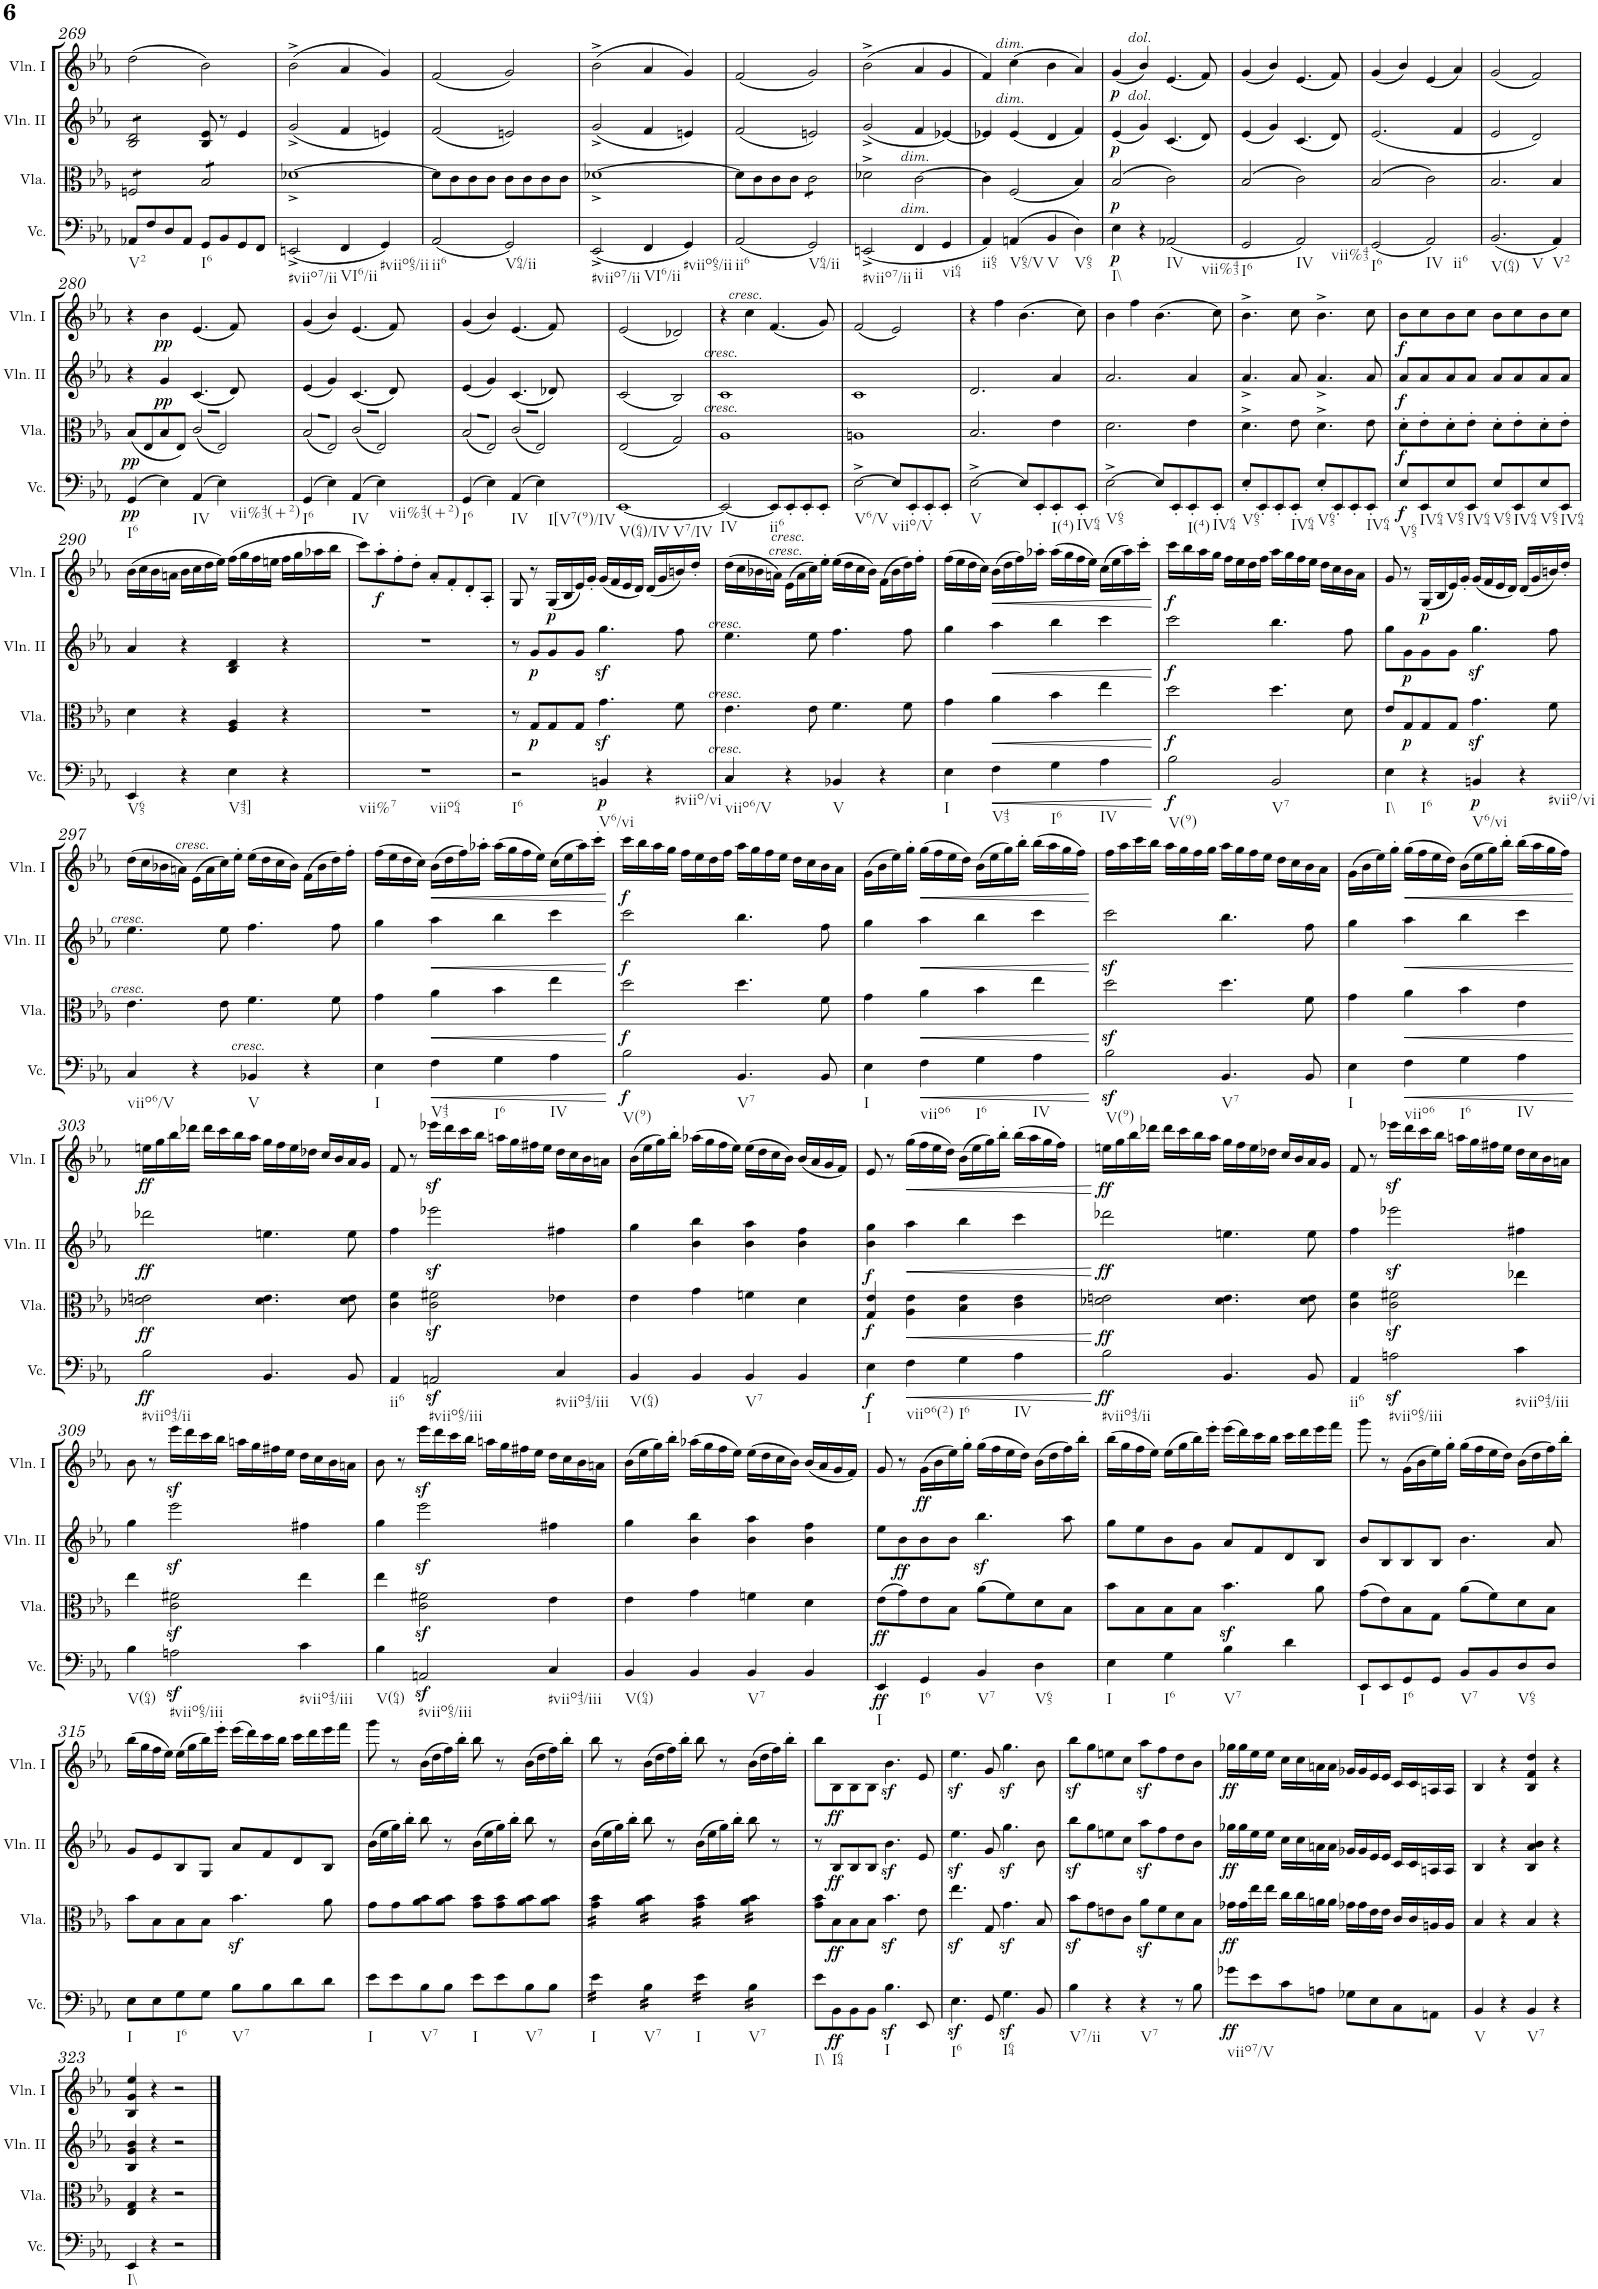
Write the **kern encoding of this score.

**kern	**dynam	**kern	**dynam	**kern	**dynam	**kern	**dynam
*part4	*part4	*part3	*part3	*part2	*part2	*part1	*part1
*staff4	*staff4	*staff3	*staff3	*staff2	*staff2	*staff1	*staff1
*I"Violoncello	*	*I"Viola	*	*I"Violino II	*	*I"Violino I	*
*I'Vc.	*	*I'Vla.	*	*I'Vln. II	*	*I'Vln. I	*
!!LO:PB:g=z
*clefF4	*	*clefC3	*	*clefG2	*	*clefG2	*
*k[b-e-a-]	*	*k[b-e-a-]	*	*k[b-e-a-]	*	*k[b-e-a-]	*
*M4/4	*	*M4/4	*	*M4/4	*	*M4/4	*
*met(c)	*	*met(c)	*	*met(c)	*	*met(c)	*
=269	=269	=269	=269	=269	=269	=269	=269
!LO:TX:b:t=V2	!	!	!	!	!	!	!
*	*	*tremolo	*	*	*	*	*
*	*	*	*	*tremolo	*	*	*
8AA-X/L	.	8Fn/L	.	8B-/ 8d/L	.	(2dd\	.
8F/	.	8Fn/	.	8B-/ 8d/	.	.	.
8D/	.	8Fn/	.	8B-/ 8d/	.	.	.
8AA-/J	.	8Fn/J	.	8B-/ 8d/J	.	.	.
*	*	*	*	*Xtremolo	*	*	*
!LO:TX:b:t=I6	!	!	!	!	!	!	!
8GG/L	.	8B-/L	.	8B-/ 8e-/	.	2b-\)	.
8BB-/	.	8B-/	.	8r	.	.	.
8GG/	.	8B-/	.	4e-/	.	.	.
8FF/J	.	8B-/J	.	.	.	.	.
*	*	*Xtremolo	*	*	*	*	*
=270	=270	=270	=270	=270	=270	=270	=270
!LO:TX:b:t=#viio7/ii	!	!	!	!	!	!	!
(2EEn^/	.	[1d-X^	.	(2g^/	.	(2b-^\	.
!LO:TX:b:t=VI6/ii	!	!	!	!	!	!	!
4FF/	.	.	.	4f/	.	4a-/	.
!LO:TX:b:t=#viio65/ii	!	!	!	!	!	!	!
4GG/)	.	.	.	4en/)	.	4g/)	.
=271	=271	=271	=271	=271	=271	=271	=271
!LO:TX:b:t=ii6	!	!	!	!	!	!	!
(2AA-/	.	8d-\L]	.	(2f/	.	(2f/	.
.	.	8c\	.	.	.	.	.
.	.	8c\	.	.	.	.	.
.	.	8c\J	.	.	.	.	.
!LO:TX:b:t=V64/ii	!	!	!	!	!	!	!
2GG/)	.	8c\L	.	2en/)	.	2g/)	.
.	.	8c\	.	.	.	.	.
.	.	8c\	.	.	.	.	.
.	.	8c\J	.	.	.	.	.
=272	=272	=272	=272	=272	=272	=272	=272
!LO:TX:b:t=#viio7/ii	!	!	!	!	!	!	!
(2EE-^/	.	[1d-X^	.	(2g^/	.	(2b-^\	.
!LO:TX:b:t=VI6/ii	!	!	!	!	!	!	!
4FF/	.	.	.	4f/	.	4a-/	.
!LO:TX:b:t=#viio65/ii	!	!	!	!	!	!	!
4GG/)	.	.	.	4en/)	.	4g/)	.
=273	=273	=273	=273	=273	=273	=273	=273
!LO:TX:b:t=ii6	!	!	!	!	!	!	!
(2AA-/	.	8d-\L]	.	(2f/	.	(2f/	.
.	.	8c\	.	.	.	.	.
.	.	8c\	.	.	.	.	.
.	.	8c\J	.	.	.	.	.
!LO:TX:b:t=V64/ii	!	!	!	!	!	!	!
*	*	*tremolo	*	*	*	*	*
2GG/)	.	8c\L	.	2en/)	.	2g/)	.
.	.	8c\	.	.	.	.	.
.	.	8c\	.	.	.	.	.
.	.	8c\J	.	.	.	.	.
*	*	*Xtremolo	*	*	*	*	*
=274	=274	=274	=274	=274	=274	=274	=274
!LO:TX:b:t=#viio7/ii	!	!	!	!	!	!	!
(2EEn^/	.	2d-X^\	.	(2g^/	.	(2b-^\	.
!	!	!LO:TX:a:i:t=dim.	!	!	!	!	!
!LO:TX:a:i:t=dim.	!	!	!	!	!	!	!
!LO:TX:b:t=ii	!	!	!	!	!	!	!
4FF/	.	[2c\	.	4f/	.	4a-/	.
!LO:TX:b:t=vi64	!	!	!	!	!	!	!
4GG/	.	.	.	[4e-X/)	.	4g/	.
=275	=275	=275	=275	=275	=275	=275	=275
!LO:TX:b:t=ii65	!	!	!	!	!	!	!
4AA-/)	.	4c\]	.	4e-X/]	.	4f/)	.
!	!	!	!	!	!	!LO:TX:a:i:t=dim.	!
!	!	!	!	!LO:TX:a:i:t=dim.	!	!	!
!LO:TX:b:t=V65/V	!	!	!	!	!	!	!
(4AAn/	.	(2F/	.	(4e-/	.	(4cc\	.
!LO:TX:b:t=V	!	!	!	!	!	!	!
4BB-/	.	.	.	4d/	.	4b-\	.
!LO:TX:b:t=V65	!	!	!	!	!	!	!
4D\)	.	4B-/)	.	4f/)	.	4a-/)	.
=276	=276	=276	=276	=276	=276	=276	=276
!LO:TX:b:t=I\\	!	!	!	!	!	!	!
!	!LO:DY:b	!	!LO:DY:b	!	!LO:DY:b	!	!LO:DY:b
4E-\	p	(2B-/	p	(4e-/	p	(4g/	p
!	!	!	!	!	!	!LO:TX:a:i:t=dol.	!
!	!	!	!	!LO:TX:a:i:t=dol.	!	!	!
4r	.	.	.	4g/)	.	4b-/)	.
!LO:TX:b:t=IV	!	!	!	!	!	!	!
!LO:TX:b:t=vii%43	!	!	!	!	!	!	!
(2AA-X/	.	2c\)	.	(4.c/	.	(4.e-/	.
.	.	.	.	8d/)	.	8f/)	.
=277	=277	=277	=277	=277	=277	=277	=277
!LO:TX:b:t=I6	!	!	!	!	!	!	!
2GG/	.	(2B-/	.	(4e-/	.	(4g/	.
.	.	.	.	4g/)	.	4b-/)	.
!LO:TX:b:t=IV	!	!	!	!	!	!	!
!LO:TX:b:t=vii%43	!	!	!	!	!	!	!
2AA-/)	.	2c\)	.	(4.c/	.	(4.e-/	.
.	.	.	.	8d/)	.	8f/)	.
=278	=278	=278	=278	=278	=278	=278	=278
!LO:TX:b:t=I6	!	!	!	!	!	!	!
(2GG/	.	(2B-/	.	(2.e-/	.	(4g/	.
.	.	.	.	.	.	4b-/)	.
!LO:TX:b:t=IV	!	!	!	!	!	!	!
!LO:TX:b:t=ii6	!	!	!	!	!	!	!
2AA-/)	.	2c\)	.	.	.	(4e-/	.
.	.	.	.	4f/	.	4a-/)	.
=279	=279	=279	=279	=279	=279	=279	=279
!LO:TX:b:t=V(64)	!	!	!	!	!	!	!
!LO:TX:b:t=V	!	!	!	!	!	!	!
(2.BB-/	.	2.B-/	.	2e-/	.	(2g/	.
.	.	.	.	2d/)	.	2f/)	.
!LO:TX:b:t=V2	!	!	!	!	!	!	!
4AA-/)	.	4B-/	.	.	.	.	.
!!LO:LB:g=z
=280	=280	=280	=280	=280	=280	=280	=280
!LO:TX:b:t=I6	!	!	!	!	!	!	!
!	!LO:DY:b	!	!LO:DY:b	!	!	!	!
(4GG/	pp	(8B-/L	pp	4r	.	4r	.
.	.	8E-/	.	.	.	.	.
!	!	!	!	!	!LO:DY:b	!	!LO:DY:b
4E-\)	.	8B-/	.	4g/	pp	4b-\	pp
.	.	8E-/J)	.	.	.	.	.
!LO:TX:b:t=IV	!	!	!	!	!	!	!
*	*	*tremolo	*	*	*	*	*
(4AA-/	.	(16c/LL	.	(4.c/	.	(4.e-/	.
.	.	16E-/)	.	.	.	.	.
.	.	16c/	.	.	.	.	.
.	.	16E-/)	.	.	.	.	.
!LO:TX:b:t=vii%43(+2)	!	!	!	!	!	!	!
4E-\)	.	16c/	.	.	.	.	.
.	.	16E-/)	.	.	.	.	.
.	.	16c/	.	8d/)	.	8f/)	.
.	.	16E-/)JJ	.	.	.	.	.
=281	=281	=281	=281	=281	=281	=281	=281
!LO:TX:b:t=I6	!	!	!	!	!	!	!
(4GG/	.	(16B-/LL	.	(4e-/	.	(4g/	.
.	.	16E-/)	.	.	.	.	.
.	.	16B-/	.	.	.	.	.
.	.	16E-/)	.	.	.	.	.
4E-\)	.	16B-/	.	4g/)	.	4b-/)	.
.	.	16E-/)	.	.	.	.	.
.	.	16B-/	.	.	.	.	.
.	.	16E-/)JJ	.	.	.	.	.
!LO:TX:b:t=IV	!	!	!	!	!	!	!
(4AA-/	.	(16c/LL	.	(4.c/	.	(4.e-/	.
.	.	16E-/)	.	.	.	.	.
.	.	16c/	.	.	.	.	.
.	.	16E-/)	.	.	.	.	.
!LO:TX:b:t=vii%43(+2)	!	!	!	!	!	!	!
4E-\)	.	16c/	.	.	.	.	.
.	.	16E-/)	.	.	.	.	.
.	.	16c/	.	8d/)	.	8f/)	.
.	.	16E-/)JJ	.	.	.	.	.
=282	=282	=282	=282	=282	=282	=282	=282
!LO:TX:b:t=I6	!	!	!	!	!	!	!
(4GG/	.	(16B-/LL	.	(4e-/	.	(4g/	.
.	.	16E-/)	.	.	.	.	.
.	.	16B-/	.	.	.	.	.
.	.	16E-/)	.	.	.	.	.
4E-\)	.	16B-/	.	4g/)	.	4b-/)	.
.	.	16E-/)	.	.	.	.	.
.	.	16B-/	.	.	.	.	.
.	.	16E-/)JJ	.	.	.	.	.
!LO:TX:b:t=IV	!	!	!	!	!	!	!
(4AA-/	.	(16c/LL	.	(4.c/	.	(4.e-/	.
.	.	16E-/)	.	.	.	.	.
.	.	16c/	.	.	.	.	.
.	.	16E-/)	.	.	.	.	.
!LO:TX:b:t=I[V7(9)/IV	!	!	!	!	!	!	!
4E-\)	.	16c/	.	.	.	.	.
.	.	16E-/)	.	.	.	.	.
.	.	16c/	.	8d-X/)	.	8f/)	.
.	.	16E-/)JJ	.	.	.	.	.
*	*	*Xtremolo	*	*	*	*	*
=283	=283	=283	=283	=283	=283	=283	=283
!LO:TX:b:t=V(64)/IV	!	!	!	!	!	!	!
!LO:TX:b:t=V7/IV	!	!	!	!	!	!	!
[1EE-	.	(2E-/	.	(2c/	.	(2e-/	.
.	.	.	.	.	.	.	.
.	.	.	.	.	.	.	.
.	.	.	.	.	.	.	.
.	.	2G/)	.	2B-/)	.	2d-X/)	.
=284	=284	=284	=284	=284	=284	=284	=284
!	!	!	!	!LO:TX:a:i:t=cresc.	!	!	!
!	!	!LO:TX:a:i:t=cresc.	!	!	!	!	!
!LO:TX:b:t=IV	!	!	!	!	!	!	!
2EE-/_	.	1A-	.	1c	.	4r	.
!	!	!	!	!	!	!LO:TX:a:i:t=cresc.	!
.	.	.	.	.	.	4cc\	.
!LO:TX:b:t=ii6	!	!	!	!	!	!	!
8EE-/L]	.	.	.	.	.	(4.f/	.
!LO:TX:b:i:t=cresc.	!	!	!	!	!	!	!
8EE-'/	.	.	.	.	.	.	.
8EE-'/	.	.	.	.	.	.	.
8EE-'/J	.	.	.	.	.	8g/)	.
=285	=285	=285	=285	=285	=285	=285	=285
!LO:TX:b:t=V6/V	!	!	!	!	!	!	!
[2E-^\	.	1An	.	1c	.	(2f/	.
!LO:TX:b:t=viio/V	!	!	!	!	!	!	!
8E-/L]	.	.	.	.	.	2e-/)	.
8EE-'/	.	.	.	.	.	.	.
8EE-'/	.	.	.	.	.	.	.
8EE-'/J	.	.	.	.	.	.	.
=286	=286	=286	=286	=286	=286	=286	=286
!LO:TX:b:t=V	!	!	!	!	!	!	!
[2E-^\	.	2.B-/	.	2.d/	.	4r	.
.	.	.	.	.	.	4ff\	.
8E-/L]	.	.	.	.	.	(4.b-\	.
8EE-'/	.	.	.	.	.	.	.
!LO:TX:b:t=I(4)	!	!	!	!	!	!	!
8EE-'/	.	4e-\	.	4a-/	.	.	.
!LO:TX:b:t=IV64	!	!	!	!	!	!	!
8EE-'/J	.	.	.	.	.	8cc\)	.
=287	=287	=287	=287	=287	=287	=287	=287
!LO:TX:b:t=V65	!	!	!	!	!	!	!
[2E-^\	.	2.d\	.	2.a-/	.	4b-\	.
.	.	.	.	.	.	4ff\	.
8E-/L]	.	.	.	.	.	(4.b-\	.
8EE-'/	.	.	.	.	.	.	.
!LO:TX:b:t=I(4)	!	!	!	!	!	!	!
8EE-'/	.	4e-\	.	4a-/	.	.	.
!LO:TX:b:t=IV64	!	!	!	!	!	!	!
8EE-'/J	.	.	.	.	.	8cc\)	.
=288	=288	=288	=288	=288	=288	=288	=288
!LO:TX:b:t=V65	!	!	!	!	!	!	!
8E-'/L	.	4.d^\	.	4.a-^/	.	4.b-^\	.
8EE-'/	.	.	.	.	.	.	.
8EE-'/	.	.	.	.	.	.	.
!LO:TX:b:t=IV64	!	!	!	!	!	!	!
8EE-'/J	.	8e-\	.	8a-/	.	8cc\	.
!LO:TX:b:t=V65	!	!	!	!	!	!	!
8E-'/L	.	4.d^\	.	4.a-^/	.	4.b-^\	.
8EE-'/	.	.	.	.	.	.	.
8EE-'/	.	.	.	.	.	.	.
!LO:TX:b:t=IV64	!	!	!	!	!	!	!
8EE-'/J	.	8e-\	.	8a-/	.	8cc\	.
=289	=289	=289	=289	=289	=289	=289	=289
!LO:TX:b:t=V65	!	!	!	!	!	!	!
!	!LO:DY:b	!	!LO:DY:b	!	!LO:DY:b	!	!LO:DY:b
8E-/L	f	8d'\L	f	8a-/L	f	8b-\L	f
!LO:TX:b:t=IV64	!	!	!	!	!	!	!
8EE-/	.	8e-'\	.	8a-/	.	8cc\	.
!LO:TX:b:t=V65	!	!	!	!	!	!	!
8E-/	.	8d'\	.	8a-/	.	8b-\	.
!LO:TX:b:t=IV64	!	!	!	!	!	!	!
8EE-/J	.	8e-'\J	.	8a-/J	.	8cc\J	.
!LO:TX:b:t=V65	!	!	!	!	!	!	!
8E-/L	.	8d'\L	.	8a-/L	.	8b-\L	.
!LO:TX:b:t=IV64	!	!	!	!	!	!	!
8EE-/	.	8e-'\	.	8a-/	.	8cc\	.
!LO:TX:b:t=V65	!	!	!	!	!	!	!
8E-/	.	8d'\	.	8a-/	.	8b-\	.
!LO:TX:b:t=IV64	!	!	!	!	!	!	!
8EE-/J	.	8e-'\J	.	8a-/J	.	8cc\J	.
!!LO:LB:g=z
=290	=290	=290	=290	=290	=290	=290	=290
!LO:TX:b:t=V65	!	!	!	!	!	!	!
4EE-/	.	4d\	.	4a-/	.	(16b-\LL	.
.	.	.	.	.	.	16cc\	.
.	.	.	.	.	.	16b-\	.
.	.	.	.	.	.	16an\JJ	.
4r	.	4r	.	4r	.	16b-\LL	.
.	.	.	.	.	.	16cc\	.
.	.	.	.	.	.	16dd\	.
.	.	.	.	.	.	16ee-\JJ)	.
!LO:TX:b:t=V43]	!	!	!	!	!	!	!
4E-\	.	4F/ 4A-/	.	4B-/ 4d/	.	(16ff\LL	.
.	.	.	.	.	.	16gg\	.
.	.	.	.	.	.	16ff\	.
.	.	.	.	.	.	16een\JJ	.
4r	.	4r	.	4r	.	16ff\LL	.
.	.	.	.	.	.	16gg\	.
.	.	.	.	.	.	16aa-X\	.
.	.	.	.	.	.	16bb-\JJ	.
=291	=291	=291	=291	=291	=291	=291	=291
!LO:TX:b:t=vii%7	!	!	!	!	!	!	!
!LO:TX:b:t=viio64	!	!	!	!	!	!	!
1r	.	1r	.	1r	.	8ccc\L)	.
!	!	!	!	!	!	!	!LO:DY:b
.	.	.	.	.	.	8aa-'\	f
.	.	.	.	.	.	8ff'\	.
.	.	.	.	.	.	8dd'\J	.
.	.	.	.	.	.	8a-'/L	.
.	.	.	.	.	.	8f'/	.
.	.	.	.	.	.	8d'/	.
.	.	.	.	.	.	8A-'/J	.
=292	=292	=292	=292	=292	=292	=292	=292
!LO:TX:b:t=I6	!	!	!	!	!	!	!
2r	.	8r	.	8r	.	8G/	.
!	!	!	!LO:DY:b	!	!LO:DY:b	!	!
.	.	8G/L	p	8g/L	p	8r	.
!	!	!	!	!	!	!	!LO:DY:b
.	.	8G/	.	8g/	.	(16G/LL	p
.	.	.	.	.	.	16B-/	.
.	.	8G/J	.	8g/J	.	16e-/)	.
.	.	.	.	.	.	16g'/JJ	.
!LO:TX:b:t=V6/vi	!	!	!	!	!	!	!
!	!LO:DY:b	!	!	!	!	!	!
4BBn/	p	4.gz<\	.	4.ggz<\	.	(16g/LL	.
.	.	.	.	.	.	16f/	.
.	.	.	.	.	.	16e-/	.
.	.	.	.	.	.	16d/JJ)	.
!LO:TX:b:t=#viio/vi	!	!	!	!	!	!	!
4r	.	.	.	.	.	(16d/LL	.
.	.	.	.	.	.	16g/	.
.	.	8f\	.	8ff\	.	16bn/)	.
.	.	.	.	.	.	16dd'/JJ	.
=293	=293	=293	=293	=293	=293	=293	=293
!	!	!	!	!LO:TX:a:i:t=cresc.	!	!	!
!	!	!LO:TX:a:i:t=cresc.	!	!	!	!	!
!LO:TX:a:i:t=cresc.	!	!	!	!	!	!	!
!LO:TX:b:t=viio6/V	!	!	!	!	!	!	!
4C/	.	4.e-\	.	4.ee-\	.	(16dd\LL	.
.	.	.	.	.	.	16cc\	.
.	.	.	.	.	.	16b-X\	.
.	.	.	.	.	.	16an\JJ)	.
!	!	!	!	!	!	!LO:TX:a:i:t=cresc.	!
4r	.	.	.	.	.	(16e-\LL	.
.	.	.	.	.	.	16a\	.
.	.	8e-\	.	8ee-\	.	16cc\)	.
.	.	.	.	.	.	16ee-'\JJ	.
!LO:TX:b:t=V	!	!	!	!	!	!	!
4BB-X/	.	4.f\	.	4.ff\	.	(16ee-\LL	.
.	.	.	.	.	.	16dd\	.
.	.	.	.	.	.	16cc\	.
.	.	.	.	.	.	16b-\JJ)	.
4r	.	.	.	.	.	(16f\LL	.
.	.	.	.	.	.	16b-\	.
.	.	8f\	.	8ff\	.	16dd\)	.
.	.	.	.	.	.	16ff'\JJ	.
=294	=294	=294	=294	=294	=294	=294	=294
!LO:TX:b:t=I	!	!	!	!	!	!	!
4E-\	.	4g\	.	4gg\	.	(16ff\LL	.
.	.	.	.	.	.	16ee-\	.
.	.	.	.	.	.	16dd\	.
.	.	.	.	.	.	16cc\JJ)	.
!LO:TX:b:t=V43	!	!	!	!	!	!	!
!	!LO:HP:b	!	!LO:HP:b	!	!LO:HP:b	!	!LO:HP:b
4F\	<	4a-\	<	4aa-\	<	(16b-\LL	<
.	.	.	.	.	.	16dd\	.
.	.	.	.	.	.	16ff\)	.
.	.	.	.	.	.	16aa-X'\JJ	.
!LO:TX:b:t=I6	!	!	!	!	!	!	!
4G\	.	4b-\	.	4bb-\	.	(16aa-\LL	.
.	.	.	.	.	.	16gg\	.
.	.	.	.	.	.	16ff\	.
.	.	.	.	.	.	16ee-\JJ)	.
!LO:TX:b:t=IV	!	!	!	!	!	!	!
4A-\	.	4ee-\	.	4ccc\	.	(16cc\LL	.
.	.	.	.	.	.	16ee-\	.
.	.	.	.	.	.	16aa-\)	.
.	.	.	.	.	.	16ccc'\JJ	.
.	[	.	[	.	[	.	[
=295	=295	=295	=295	=295	=295	=295	=295
!LO:TX:b:t=V(9)	!	!	!	!	!	!	!
!	!LO:DY:b	!	!LO:DY:b	!	!LO:DY:b	!	!LO:DY:b
2B-\	f	2dd\	f	2ccc\	f	16ccc\LL	f
.	.	.	.	.	.	16bb-\	.
.	.	.	.	.	.	16aa-\	.
.	.	.	.	.	.	16gg\JJ	.
.	.	.	.	.	.	16ff\LL	.
.	.	.	.	.	.	16ee-\	.
.	.	.	.	.	.	16dd\	.
.	.	.	.	.	.	16ff\JJ	.
!LO:TX:b:t=V7	!	!	!	!	!	!	!
2BB-/	.	4.dd\	.	4.bb-\	.	16aa-\LL	.
.	.	.	.	.	.	16gg\	.
.	.	.	.	.	.	16ff\	.
.	.	.	.	.	.	16ee-\JJ	.
.	.	.	.	.	.	16dd\LL	.
.	.	.	.	.	.	16cc\	.
.	.	8d\	.	8ff\	.	16b-\	.
.	.	.	.	.	.	16a-\JJ	.
=296	=296	=296	=296	=296	=296	=296	=296
!LO:TX:b:t=I\\	!	!	!	!	!	!	!
4E-\	.	8e-/L	.	8gg\L	.	8g/	.
!	!	!	!LO:DY:b	!	!LO:DY:b	!	!
.	.	8G/	p	8g\	p	8r	.
!LO:TX:b:t=I6	!	!	!	!	!	!	!
!	!	!	!	!	!	!	!LO:DY:b
4r	.	8G/	.	8g\	.	(16G/LL	p
.	.	.	.	.	.	16B-/	.
.	.	8G/J	.	8g\J	.	16e-/)	.
.	.	.	.	.	.	16g'/JJ	.
!LO:TX:b:t=V6/vi	!	!	!	!	!	!	!
!	!LO:DY:b	!	!	!	!	!	!
4BBn/	p	4.gz<\	.	4.ggz<\	.	(16g/LL	.
.	.	.	.	.	.	16f/	.
.	.	.	.	.	.	16e-/	.
.	.	.	.	.	.	16d/JJ)	.
!LO:TX:b:t=#viio/vi	!	!	!	!	!	!	!
4r	.	.	.	.	.	(16d/LL	.
.	.	.	.	.	.	16g/	.
.	.	8f\	.	8ff\	.	16bn/)	.
.	.	.	.	.	.	16dd'/JJ	.
!!LO:LB:g=z
=297	=297	=297	=297	=297	=297	=297	=297
!	!	!	!	!LO:TX:a:i:t=cresc.	!	!	!
!	!	!LO:TX:a:i:t=cresc.	!	!	!	!	!
!LO:TX:b:t=viio6/V	!	!	!	!	!	!	!
4C/	.	4.e-\	.	4.ee-\	.	(16dd\LL	.
.	.	.	.	.	.	16cc\	.
.	.	.	.	.	.	16b-X\	.
.	.	.	.	.	.	16an\JJ)	.
!	!	!	!	!	!	!LO:TX:a:i:t=cresc.	!
4r	.	.	.	.	.	(16e-\LL	.
.	.	.	.	.	.	16a\	.
.	.	8e-\	.	8ee-\	.	16cc\)	.
.	.	.	.	.	.	16ee-'\JJ	.
!LO:TX:a:i:t=cresc.	!	!	!	!	!	!	!
!LO:TX:b:t=V	!	!	!	!	!	!	!
4BB-X/	.	4.f\	.	4.ff\	.	(16ee-\LL	.
.	.	.	.	.	.	16dd\	.
.	.	.	.	.	.	16cc\	.
.	.	.	.	.	.	16b-\JJ)	.
4r	.	.	.	.	.	(16f\LL	.
.	.	.	.	.	.	16b-\	.
.	.	8f\	.	8ff\	.	16dd\)	.
.	.	.	.	.	.	16ff'\JJ	.
=298	=298	=298	=298	=298	=298	=298	=298
!LO:TX:b:t=I	!	!	!	!	!	!	!
4E-\	.	4g\	.	4gg\	.	(16ff\LL	.
.	.	.	.	.	.	16ee-\	.
.	.	.	.	.	.	16dd\	.
.	.	.	.	.	.	16cc\JJ)	.
!LO:TX:b:t=V43	!	!	!	!	!	!	!
!	!LO:HP:b	!	!LO:HP:b	!	!LO:HP:b	!	!LO:HP:b
4F\	<	4a-\	<	4aa-\	<	(16b-\LL	<
.	.	.	.	.	.	16dd\	.
.	.	.	.	.	.	16ff\)	.
.	.	.	.	.	.	16aa-X'\JJ	.
!LO:TX:b:t=I6	!	!	!	!	!	!	!
4G\	.	4b-\	.	4bb-\	.	(16aa-\LL	.
.	.	.	.	.	.	16gg\	.
.	.	.	.	.	.	16ff\	.
.	.	.	.	.	.	16ee-\JJ)	.
!LO:TX:b:t=IV	!	!	!	!	!	!	!
4A-\	.	4ee-\	.	4ccc\	.	(16cc\LL	.
.	.	.	.	.	.	16ee-\	.
.	.	.	.	.	.	16aa-\)	.
.	.	.	.	.	.	16ccc'\JJ	.
.	[	.	[	.	[	.	[
=299	=299	=299	=299	=299	=299	=299	=299
!LO:TX:b:t=V(9)	!	!	!	!	!	!	!
!	!LO:DY:b	!	!LO:DY:b	!	!LO:DY:b	!	!LO:DY:b
2B-\	f	2dd\	f	2ccc\	f	16ccc\LL	f
.	.	.	.	.	.	16bb-\	.
.	.	.	.	.	.	16aa-\	.
.	.	.	.	.	.	16gg\JJ	.
.	.	.	.	.	.	16ff\LL	.
.	.	.	.	.	.	16ee-\	.
.	.	.	.	.	.	16dd\	.
.	.	.	.	.	.	16ff\JJ	.
!LO:TX:b:t=V7	!	!	!	!	!	!	!
4.BB-/	.	4.dd\	.	4.bb-\	.	16aa-\LL	.
.	.	.	.	.	.	16gg\	.
.	.	.	.	.	.	16ff\	.
.	.	.	.	.	.	16ee-\JJ	.
.	.	.	.	.	.	16dd\LL	.
.	.	.	.	.	.	16cc\	.
8BB-/	.	8f\	.	8ff\	.	16b-\	.
.	.	.	.	.	.	16a-\JJ	.
=300	=300	=300	=300	=300	=300	=300	=300
!LO:TX:b:t=I	!	!	!	!	!	!	!
4E-\	.	4g\	.	4gg\	.	(16g\LL	.
.	.	.	.	.	.	16b-\	.
.	.	.	.	.	.	16ee-\)	.
.	.	.	.	.	.	16gg'\JJ	.
!LO:TX:b:t=viio6	!	!	!	!	!	!	!
!	!LO:HP:b	!	!LO:HP:b	!	!LO:HP:b	!	!LO:HP:b
4F\	<	4a-\	<	4aa-\	<	(16gg\LL	<
.	.	.	.	.	.	16ff\	.
.	.	.	.	.	.	16ee-\	.
.	.	.	.	.	.	16dd\JJ)	.
!LO:TX:b:t=I6	!	!	!	!	!	!	!
4G\	.	4b-\	.	4bb-\	.	(16b-\LL	.
.	.	.	.	.	.	16ee-\	.
.	.	.	.	.	.	16gg\)	.
.	.	.	.	.	.	16bb-'\JJ	.
!LO:TX:b:t=IV	!	!	!	!	!	!	!
4A-\	.	4ee-\	.	4ccc\	.	(16bb-\LL	.
.	.	.	.	.	.	16aa-\	.
.	.	.	.	.	.	16gg\	.
.	.	.	.	.	.	16ff\JJ)	.
.	[	.	[	.	[	.	[
=301	=301	=301	=301	=301	=301	=301	=301
!LO:TX:b:t=V(9)	!	!	!	!	!	!	!
2B-z<\	.	2ddz<\	.	2cccz<\	.	16ff\LL	.
.	.	.	.	.	.	16aa-\	.
.	.	.	.	.	.	16ccc\	.
.	.	.	.	.	.	16bb-\JJ	.
.	.	.	.	.	.	16aa-\LL	.
.	.	.	.	.	.	16gg\	.
.	.	.	.	.	.	16ff\	.
.	.	.	.	.	.	16gg\JJ	.
!LO:TX:b:t=V7	!	!	!	!	!	!	!
4.BB-/	.	4.dd\	.	4.bb-\	.	16aa-\LL	.
.	.	.	.	.	.	16gg\	.
.	.	.	.	.	.	16ff\	.
.	.	.	.	.	.	16ee-\JJ	.
.	.	.	.	.	.	16dd\LL	.
.	.	.	.	.	.	16cc\	.
8BB-/	.	8f\	.	8ff\	.	16b-\	.
.	.	.	.	.	.	16a-\JJ	.
=302	=302	=302	=302	=302	=302	=302	=302
!LO:TX:b:t=I	!	!	!	!	!	!	!
4E-\	.	4g\	.	4gg\	.	(16g\LL	.
.	.	.	.	.	.	16b-\	.
.	.	.	.	.	.	16ee-\)	.
.	.	.	.	.	.	16gg'\JJ	.
!LO:TX:b:t=viio6	!	!	!	!	!	!	!
!	!LO:HP:b	!	!LO:HP:b	!	!LO:HP:b	!	!LO:HP:b
4F\	<	4a-\	<	4aa-\	<	(16gg\LL	<
.	.	.	.	.	.	16ff\	.
.	.	.	.	.	.	16ee-\	.
.	.	.	.	.	.	16dd\JJ)	.
!LO:TX:b:t=I6	!	!	!	!	!	!	!
4G\	.	4b-\	.	4bb-\	.	(16b-\LL	.
.	.	.	.	.	.	16ee-\	.
.	.	.	.	.	.	16gg\)	.
.	.	.	.	.	.	16bb-'\JJ	.
!LO:TX:b:t=IV	!	!	!	!	!	!	!
4A-\	.	4e-\	.	4ccc\	.	(16bb-\LL	.
.	.	.	.	.	.	16aa-\	.
.	.	.	.	.	.	16gg\	.
.	.	.	.	.	.	16ff\JJ)	.
.	[	.	[	.	[	.	[
!!LO:LB:g=z
=303	=303	=303	=303	=303	=303	=303	=303
!LO:TX:b:t=#viio43/ii	!	!	!	!	!	!	!
!	!LO:DY:b	!	!LO:DY:b	!	!LO:DY:b	!	!LO:DY:b
2B-\	ff	2d-X\ 2en\	ff	2ddd-X\	ff	16een\LL	ff
.	.	.	.	.	.	16gg\	.
.	.	.	.	.	.	16bb-\	.
.	.	.	.	.	.	16ddd-X\JJ	.
.	.	.	.	.	.	16ddd-\LL	.
.	.	.	.	.	.	16ccc\	.
.	.	.	.	.	.	16bb-\	.
.	.	.	.	.	.	16aa-\JJ	.
4.BB-/	.	4.d-\ 4.e\	.	4.een\	.	16gg\LL	.
.	.	.	.	.	.	16ff\	.
.	.	.	.	.	.	16ee\	.
.	.	.	.	.	.	16dd-X\JJ	.
.	.	.	.	.	.	16cc/LL	.
.	.	.	.	.	.	16b-/	.
8BB-/	.	8d-\ 8e\	.	8ee\	.	16a-/	.
.	.	.	.	.	.	16g/JJ	.
=304	=304	=304	=304	=304	=304	=304	=304
!LO:TX:b:t=ii6	!	!	!	!	!	!	!
4AA-/	.	4c\ 4f\	.	4ff\	.	8f/	.
.	.	.	.	.	.	8r	.
!LO:TX:b:t=#viio65/iii	!	!	!	!	!	!	!
2AAnz</	.	2c\z< 2f#X\z<	.	2eee-Xz<\	.	16eee-Xz<\LL	.
.	.	.	.	.	.	16ddd\	.
.	.	.	.	.	.	16ccc\	.
.	.	.	.	.	.	16bb-\JJ	.
.	.	.	.	.	.	16aan\LL	.
.	.	.	.	.	.	16gg\	.
.	.	.	.	.	.	16ff#X\	.
.	.	.	.	.	.	16ee-\JJ	.
!LO:TX:b:t=#viio43/iii	!	!	!	!	!	!	!
4C/	.	4e-X\	.	4ff#X\	.	16dd\LL	.
.	.	.	.	.	.	16cc\	.
.	.	.	.	.	.	16b-\	.
.	.	.	.	.	.	16an\JJ	.
=305	=305	=305	=305	=305	=305	=305	=305
!LO:TX:b:t=V(64)	!	!	!	!	!	!	!
4BB-/	.	4e-\	.	4gg\	.	(16b-\LL	.
.	.	.	.	.	.	16ee-\	.
.	.	.	.	.	.	16gg\)	.
.	.	.	.	.	.	16bb-'\JJ	.
4BB-/	.	4g\	.	4b-\ 4bb-\	.	(16aa-X\LL	.
.	.	.	.	.	.	16gg\	.
.	.	.	.	.	.	16ff\	.
.	.	.	.	.	.	16ee-\JJ)	.
!LO:TX:b:t=V7	!	!	!	!	!	!	!
4BB-/	.	4fn\	.	4b-\ 4aa-\	.	(16ee-\LL	.
.	.	.	.	.	.	16dd\	.
.	.	.	.	.	.	16cc\	.
.	.	.	.	.	.	16b-\JJ)	.
4BB-/	.	4d\	.	4b-\ 4ff\	.	(16b-/LL	.
.	.	.	.	.	.	16a-/	.
.	.	.	.	.	.	16g/	.
.	.	.	.	.	.	16f/JJ)	.
=306	=306	=306	=306	=306	=306	=306	=306
!LO:TX:b:t=I	!	!	!	!	!	!	!
!	!LO:DY:b	!	!LO:DY:b	!	!LO:DY:b	!	!
4E-\	f	4G/ 4e-/	f	4b-\ 4gg\	f	8e-/	.
.	.	.	.	.	.	8r	.
!LO:TX:b:t=viio6(2)	!	!	!	!	!	!	!
!	!LO:HP:b	!	!LO:HP:b	!	!LO:HP:b	!	!LO:HP:b
4F\	<	4A-\ 4e-\	<	4aa-\	<	(16gg\LL	<
.	.	.	.	.	.	16ff\	.
.	.	.	.	.	.	16ee-\	.
.	.	.	.	.	.	16dd\JJ)	.
!LO:TX:b:t=I6	!	!	!	!	!	!	!
4G\	.	4B-\ 4e-\	.	4bb-\	.	(16b-\LL	.
.	.	.	.	.	.	16ee-\	.
.	.	.	.	.	.	16gg\)	.
.	.	.	.	.	.	16bb-'\JJ	.
!LO:TX:b:t=IV	!	!	!	!	!	!	!
4A-\	.	4c\ 4e-\	.	4ccc\	.	(16bb-\LL	.
.	.	.	.	.	.	16aa-\	.
.	.	.	.	.	.	16gg\	.
.	.	.	.	.	.	16ff\JJ)	.
.	[	.	[	.	[	.	[
=307	=307	=307	=307	=307	=307	=307	=307
!LO:TX:b:t=#viio43/ii	!	!	!	!	!	!	!
!	!LO:DY:b	!	!LO:DY:b	!	!LO:DY:b	!	!LO:DY:b
2B-\	ff	2d-X\ 2en\	ff	2ddd-X\	ff	16een\LL	ff
.	.	.	.	.	.	16gg\	.
.	.	.	.	.	.	16bb-\	.
.	.	.	.	.	.	16ddd-X\JJ	.
.	.	.	.	.	.	16ddd-\LL	.
.	.	.	.	.	.	16ccc\	.
.	.	.	.	.	.	16bb-\	.
.	.	.	.	.	.	16aa-\JJ	.
4.BB-/	.	4.d-\ 4.e\	.	4.een\	.	16gg\LL	.
.	.	.	.	.	.	16ff\	.
.	.	.	.	.	.	16ee\	.
.	.	.	.	.	.	16dd-X\JJ	.
.	.	.	.	.	.	16cc/LL	.
.	.	.	.	.	.	16b-/	.
8BB-/	.	8d-\ 8e\	.	8ee\	.	16a-/	.
.	.	.	.	.	.	16g/JJ	.
=308	=308	=308	=308	=308	=308	=308	=308
!LO:TX:b:t=ii6	!	!	!	!	!	!	!
4AA-/	.	4c\ 4f\	.	4ff\	.	8f/	.
.	.	.	.	.	.	8r	.
!LO:TX:b:t=#viio65/iii	!	!	!	!	!	!	!
2Anz<\	.	2c\z< 2f#X\z<	.	2eee-Xz<\	.	16eee-Xz<\LL	.
.	.	.	.	.	.	16ddd\	.
.	.	.	.	.	.	16ccc\	.
.	.	.	.	.	.	16bb-\JJ	.
.	.	.	.	.	.	16aan\LL	.
.	.	.	.	.	.	16gg\	.
.	.	.	.	.	.	16ff#X\	.
.	.	.	.	.	.	16ee-\JJ	.
!LO:TX:b:t=#viio43/iii	!	!	!	!	!	!	!
4c\	.	4ee-X\	.	4ff#X\	.	16dd\LL	.
.	.	.	.	.	.	16cc\	.
.	.	.	.	.	.	16b-\	.
.	.	.	.	.	.	16an\JJ	.
!!LO:LB:g=z
=309	=309	=309	=309	=309	=309	=309	=309
!LO:TX:b:t=V(64)	!	!	!	!	!	!	!
4B-\	.	4ee-\	.	4gg\	.	8b-\	.
.	.	.	.	.	.	8r	.
!LO:TX:b:t=#viio65/iii	!	!	!	!	!	!	!
2Anz<\	.	2c\z< 2f#X\z<	.	2eee-z<\	.	16eee-z<\LL	.
.	.	.	.	.	.	16ddd\	.
.	.	.	.	.	.	16ccc\	.
.	.	.	.	.	.	16bb-\JJ	.
.	.	.	.	.	.	16aan\LL	.
.	.	.	.	.	.	16gg\	.
.	.	.	.	.	.	16ff#X\	.
.	.	.	.	.	.	16ee-\JJ	.
!LO:TX:b:t=#viio43/iii	!	!	!	!	!	!	!
4c\	.	4ee-\	.	4ff#X\	.	16dd\LL	.
.	.	.	.	.	.	16cc\	.
.	.	.	.	.	.	16b-\	.
.	.	.	.	.	.	16an\JJ	.
=310	=310	=310	=310	=310	=310	=310	=310
!LO:TX:b:t=V(64)	!	!	!	!	!	!	!
4B-\	.	4ee-\	.	4gg\	.	8b-\	.
.	.	.	.	.	.	8r	.
!LO:TX:b:t=#viio65/iii	!	!	!	!	!	!	!
2AAnz</	.	2c\z< 2f#X\z<	.	2eee-z<\	.	16eee-z<\LL	.
.	.	.	.	.	.	16ddd\	.
.	.	.	.	.	.	16ccc\	.
.	.	.	.	.	.	16bb-\JJ	.
.	.	.	.	.	.	16aan\LL	.
.	.	.	.	.	.	16gg\	.
.	.	.	.	.	.	16ff#X\	.
.	.	.	.	.	.	16ee-\JJ	.
!LO:TX:b:t=#viio43/iii	!	!	!	!	!	!	!
4C/	.	4e-\	.	4ff#X\	.	16dd\LL	.
.	.	.	.	.	.	16cc\	.
.	.	.	.	.	.	16b-\	.
.	.	.	.	.	.	16an\JJ	.
=311	=311	=311	=311	=311	=311	=311	=311
!LO:TX:b:t=V(64)	!	!	!	!	!	!	!
4BB-/	.	4e-\	.	4gg\	.	(16b-\LL	.
.	.	.	.	.	.	16ee-\	.
.	.	.	.	.	.	16gg\)	.
.	.	.	.	.	.	16bb-'\JJ	.
4BB-/	.	4g\	.	4b-\ 4bb-\	.	(16aa-X\LL	.
.	.	.	.	.	.	16gg\	.
.	.	.	.	.	.	16ff\	.
.	.	.	.	.	.	16ee-\JJ)	.
!LO:TX:b:t=V7	!	!	!	!	!	!	!
4BB-/	.	4fn\	.	4b-\ 4aa-\	.	(16ee-\LL	.
.	.	.	.	.	.	16dd\	.
.	.	.	.	.	.	16cc\	.
.	.	.	.	.	.	16b-\JJ)	.
4BB-/	.	4d\	.	4b-\ 4ff\	.	(16b-/LL	.
.	.	.	.	.	.	16a-/	.
.	.	.	.	.	.	16g/	.
.	.	.	.	.	.	16f/JJ)	.
=312	=312	=312	=312	=312	=312	=312	=312
!LO:TX:b:t=I	!	!	!	!	!	!	!
!	!LO:DY:b	!	!LO:DY:b	!	!	!	!
4EE-/	ff	(8e-\L	ff	8ee-\L	.	8g/	.
!	!	!	!	!	!LO:DY:b	!	!
.	.	8g\)	.	8b-\	ff	8r	.
!LO:TX:b:t=I6	!	!	!	!	!	!	!
!	!	!	!	!	!	!	!LO:DY:b
4GG/	.	8e-\	.	8b-\	.	(16g\LL	ff
.	.	.	.	.	.	16b-\	.
.	.	8B-\J	.	8b-\J	.	16ee-\)	.
.	.	.	.	.	.	16gg'\JJ	.
!LO:TX:b:t=V7	!	!	!	!	!	!	!
4BB-/	.	(8a-\L	.	4.bb-z<\	.	(16gg\LL	.
.	.	.	.	.	.	16ff\	.
.	.	8f\)	.	.	.	16ee-\	.
.	.	.	.	.	.	16dd\JJ)	.
!LO:TX:b:t=V65	!	!	!	!	!	!	!
4D\	.	8d\	.	.	.	(16b-\LL	.
.	.	.	.	.	.	16dd\	.
.	.	8B-\J	.	8aa-\	.	16ff\)	.
.	.	.	.	.	.	16bb-'\JJ	.
=313	=313	=313	=313	=313	=313	=313	=313
!LO:TX:b:t=I	!	!	!	!	!	!	!
4E-\	.	8b-\L	.	8gg\L	.	(16bb-\LL	.
.	.	.	.	.	.	16gg\	.
.	.	8B-\	.	8ee-\	.	16ff\	.
.	.	.	.	.	.	16ee-\JJ)	.
!LO:TX:b:t=I6	!	!	!	!	!	!	!
4G\	.	8B-\	.	8b-\	.	(16ee-\LL	.
.	.	.	.	.	.	16gg\	.
.	.	8B-\J	.	8g\J	.	16bb-\)	.
.	.	.	.	.	.	16eee-'\JJ	.
!LO:TX:b:t=V7	!	!	!	!	!	!	!
4B-\	.	4.b-z<\	.	8a-/L	.	(16eee-\LL	.
.	.	.	.	.	.	16ddd\)	.
.	.	.	.	8f/	.	16ccc\	.
.	.	.	.	.	.	16bb-\JJ	.
4d\	.	.	.	8d/	.	16ccc\LL	.
.	.	.	.	.	.	16ddd\	.
.	.	8a-\	.	8B-/J	.	16eee-\	.
.	.	.	.	.	.	16fff\JJ	.
=314	=314	=314	=314	=314	=314	=314	=314
!LO:TX:b:t=I	!	!	!	!	!	!	!
8EE-/L	.	(8g\L	.	8b-/L	.	8ggg\	.
8EE-/	.	8e-\)	.	8B-/	.	8r	.
!LO:TX:b:t=I6	!	!	!	!	!	!	!
8GG/	.	8B-\	.	8B-/	.	(16g\LL	.
.	.	.	.	.	.	16b-\	.
8GG/J	.	8G\J	.	8B-/J	.	16ee-\)	.
.	.	.	.	.	.	16gg'\JJ	.
!LO:TX:b:t=V7	!	!	!	!	!	!	!
8BB-/L	.	(8a-\L	.	4.b-\	.	(16gg\LL	.
.	.	.	.	.	.	16ff\	.
8BB-/	.	8f\)	.	.	.	16ee-\	.
.	.	.	.	.	.	16dd\JJ)	.
!LO:TX:b:t=V65	!	!	!	!	!	!	!
8D/	.	8d\	.	.	.	(16b-\LL	.
.	.	.	.	.	.	16dd\	.
8D/J	.	8B-\J	.	8a-/	.	16ff\)	.
.	.	.	.	.	.	16bb-'\JJ	.
!!LO:LB:g=z
=315	=315	=315	=315	=315	=315	=315	=315
!LO:TX:b:t=I	!	!	!	!	!	!	!
8E-\L	.	8b-\L	.	8g/L	.	(16bb-\LL	.
.	.	.	.	.	.	16gg\	.
8E-\	.	8B-\	.	8e-/	.	16ff\	.
.	.	.	.	.	.	16ee-\JJ)	.
!LO:TX:b:t=I6	!	!	!	!	!	!	!
8G\	.	8B-\	.	8B-/	.	(16ee-\LL	.
.	.	.	.	.	.	16gg\	.
8G\J	.	8B-\J	.	8G/J	.	16bb-\)	.
.	.	.	.	.	.	16eee-'\JJ	.
!LO:TX:b:t=V7	!	!	!	!	!	!	!
8B-\L	.	4.b-z<\	.	8a-/L	.	(16eee-\LL	.
.	.	.	.	.	.	16ddd\)	.
8B-\	.	.	.	8f/	.	16ccc\	.
.	.	.	.	.	.	16bb-\JJ	.
8d\	.	.	.	8d/	.	16ccc\LL	.
.	.	.	.	.	.	16ddd\	.
8d\J	.	8a-\	.	8B-/J	.	16eee-\	.
.	.	.	.	.	.	16fff\JJ	.
=316	=316	=316	=316	=316	=316	=316	=316
!LO:TX:b:t=I	!	!	!	!	!	!	!
8e-\L	.	8g\L	.	(16b-\LL	.	8ggg\	.
.	.	.	.	16ee-\	.	.	.
8e-\	.	8g\	.	16gg\)	.	8r	.
.	.	.	.	16bb-'\JJ	.	.	.
!LO:TX:b:t=V7	!	!	!	!	!	!	!
8B-\	.	8a-\ 8b-\	.	8bb-\	.	(16b-\LL	.
.	.	.	.	.	.	16dd\	.
8B-\J	.	8a-\ 8b-\J	.	8r	.	16ff\)	.
.	.	.	.	.	.	16bb-'\JJ	.
!LO:TX:b:t=I	!	!	!	!	!	!	!
8e-\L	.	8g\ 8b-\L	.	(16b-\LL	.	8bb-\	.
.	.	.	.	16ee-\	.	.	.
8e-\	.	8g\ 8b-\	.	16gg\)	.	8r	.
.	.	.	.	16bb-'\JJ	.	.	.
!LO:TX:b:t=V7	!	!	!	!	!	!	!
8B-\	.	8a-\ 8b-\	.	8bb-\	.	(16b-\LL	.
.	.	.	.	.	.	16dd\	.
8B-\J	.	8a-\ 8b-\J	.	8r	.	16ff\)	.
.	.	.	.	.	.	16bb-'\JJ	.
=317	=317	=317	=317	=317	=317	=317	=317
!LO:TX:b:t=I	!	!	!	!	!	!	!
*tremolo	*	*	*	*	*	*	*
*	*	*tremolo	*	*	*	*	*
16e-\LL	.	16g\ 16b-\LL	.	(16b-\LL	.	8bb-\	.
16e-\	.	16g\ 16b-\	.	16ee-\	.	.	.
16e-\	.	16g\ 16b-\	.	16gg\)	.	8r	.
16e-\JJ	.	16g\ 16b-\JJ	.	16bb-'\JJ	.	.	.
!LO:TX:b:t=V7	!	!	!	!	!	!	!
16B-\LL	.	16a-\ 16b-\LL	.	8bb-\	.	(16b-\LL	.
16B-\	.	16a-\ 16b-\	.	.	.	16dd\	.
16B-\	.	16a-\ 16b-\	.	8r	.	16ff\)	.
16B-\JJ	.	16a-\ 16b-\JJ	.	.	.	16bb-'\JJ	.
!LO:TX:b:t=I	!	!	!	!	!	!	!
16e-\LL	.	16g\ 16b-\LL	.	(16b-\LL	.	8bb-\	.
16e-\	.	16g\ 16b-\	.	16ee-\	.	.	.
16e-\	.	16g\ 16b-\	.	16gg\)	.	8r	.
16e-\JJ	.	16g\ 16b-\JJ	.	16bb-'\JJ	.	.	.
!LO:TX:b:t=V7	!	!	!	!	!	!	!
16B-\LL	.	16a-\ 16b-\LL	.	8bb-\	.	(16b-\LL	.
16B-\	.	16a-\ 16b-\	.	.	.	16dd\	.
16B-\	.	16a-\ 16b-\	.	8r	.	16ff\)	.
16B-\JJ	.	16a-\ 16b-\JJ	.	.	.	16bb-'\JJ	.
*	*	*Xtremolo	*	*	*	*	*
*Xtremolo	*	*	*	*	*	*	*
=318	=318	=318	=318	=318	=318	=318	=318
!LO:TX:b:t=I\\	!	!	!	!	!	!	!
8e-\L	.	8g\ 8b-\L	.	8r	.	8bb-\L	.
!LO:TX:b:t=I64	!	!	!	!	!	!	!
!	!LO:DY:b	!	!LO:DY:b	!	!LO:DY:b	!	!LO:DY:b
8BB-\	ff	8B-\	ff	8B-/L	ff	8B-\	ff
8BB-\	.	8B-\	.	8B-/	.	8B-\	.
8BB-\J	.	8B-\J	.	8B-/J	.	8B-\J	.
!LO:TX:b:t=I	!	!	!	!	!	!	!
4.B-z<\	.	4.b-z<\	.	4.b-z<\	.	4.b-z<\	.
8EE-/	.	8e-\	.	8e-/	.	8e-/	.
=319	=319	=319	=319	=319	=319	=319	=319
!LO:TX:b:t=I6	!	!	!	!	!	!	!
4.E-z<\	.	4.ee-z<\	.	4.ee-z<\	.	4.ee-z<\	.
8GG/	.	8G/	.	8g/	.	8g/	.
!LO:TX:b:t=I64	!	!	!	!	!	!	!
4.Gz<\	.	4.gz<\	.	4.ggz<\	.	4.ggz<\	.
8BB-/	.	8B-/	.	8b-\	.	8b-\	.
=320	=320	=320	=320	=320	=320	=320	=320
!LO:TX:b:t=V7/ii	!	!	!	!	!	!	!
4B-\	.	8b-z<\L	.	8bb-z<\L	.	8bb-z<\L	.
.	.	8g\	.	8gg\	.	8gg\	.
4r	.	8en\	.	8een\	.	8een\	.
.	.	8c\J	.	8cc\J	.	8cc\J	.
!LO:TX:b:t=V7	!	!	!	!	!	!	!
4r	.	8a-z<\L	.	8aa-z<\L	.	8aa-z<\L	.
.	.	8f\	.	8ff\	.	8ff\	.
8r	.	8d\	.	8dd\	.	8dd\	.
8B-\	.	8B-\J	.	8b-\J	.	8b-\J	.
=321	=321	=321	=321	=321	=321	=321	=321
!LO:TX:b:t=viio7/V	!	!	!	!	!	!	!
!	!LO:DY:b	!	!LO:DY:b	!	!LO:DY:b	!	!LO:DY:b
8g-X\L	ff	16g-X\LL	ff	16gg-X\LL	ff	16gg-X\LL	ff
.	.	16g-\	.	16gg-\	.	16gg-\	.
8e-\	.	16ee-\	.	16ee-\	.	16ee-\	.
.	.	16ee-\JJ	.	16ee-\JJ	.	16ee-\JJ	.
8c\	.	16cc\LL	.	16cc\LL	.	16cc\LL	.
.	.	16cc\	.	16cc\	.	16cc\	.
8An\J	.	16an\	.	16an\	.	16an\	.
.	.	16a\JJ	.	16a\JJ	.	16a\JJ	.
8G-X\L	.	16g-X\LL	.	16g-X/LL	.	16g-X/LL	.
.	.	16g-\	.	16g-/	.	16g-/	.
8E-\	.	16e-\	.	16e-/	.	16e-/	.
.	.	16e-\JJ	.	16e-/JJ	.	16e-/JJ	.
8C\	.	16c/LL	.	16c/LL	.	16c/LL	.
.	.	16c/	.	16c/	.	16c/	.
8AAn\J	.	16An/	.	16An/	.	16An/	.
.	.	16A/JJ	.	16A/JJ	.	16A/JJ	.
=322	=322	=322	=322	=322	=322	=322	=322
!LO:TX:b:t=V	!	!	!	!	!	!	!
4BB-/	.	4B-/	.	4B-/	.	4B-/	.
4r	.	4r	.	4r	.	4r	.
!LO:TX:b:t=V7	!	!	!	!	!	!	!
4BB-/	.	4B-/	.	4B-/ 4a-/ 4b-/	.	4B-/ 4f/ 4dd/	.
4r	.	4r	.	4r	.	4r	.
!!LO:LB:g=z
=323	=323	=323	=323	=323	=323	=323	=323
!LO:TX:b:t=I\\	!	!	!	!	!	!	!
4EE-/	.	4E-/ 4G/	.	4B-/ 4g/ 4b-/	.	4B-/ 4g/ 4ee-/	.
4r	.	4r	.	4r	.	4r	.
2r	.	2r	.	2r	.	2r	.
==	==	==	==	==	==	==	==
*-	*-	*-	*-	*-	*-	*-	*-
